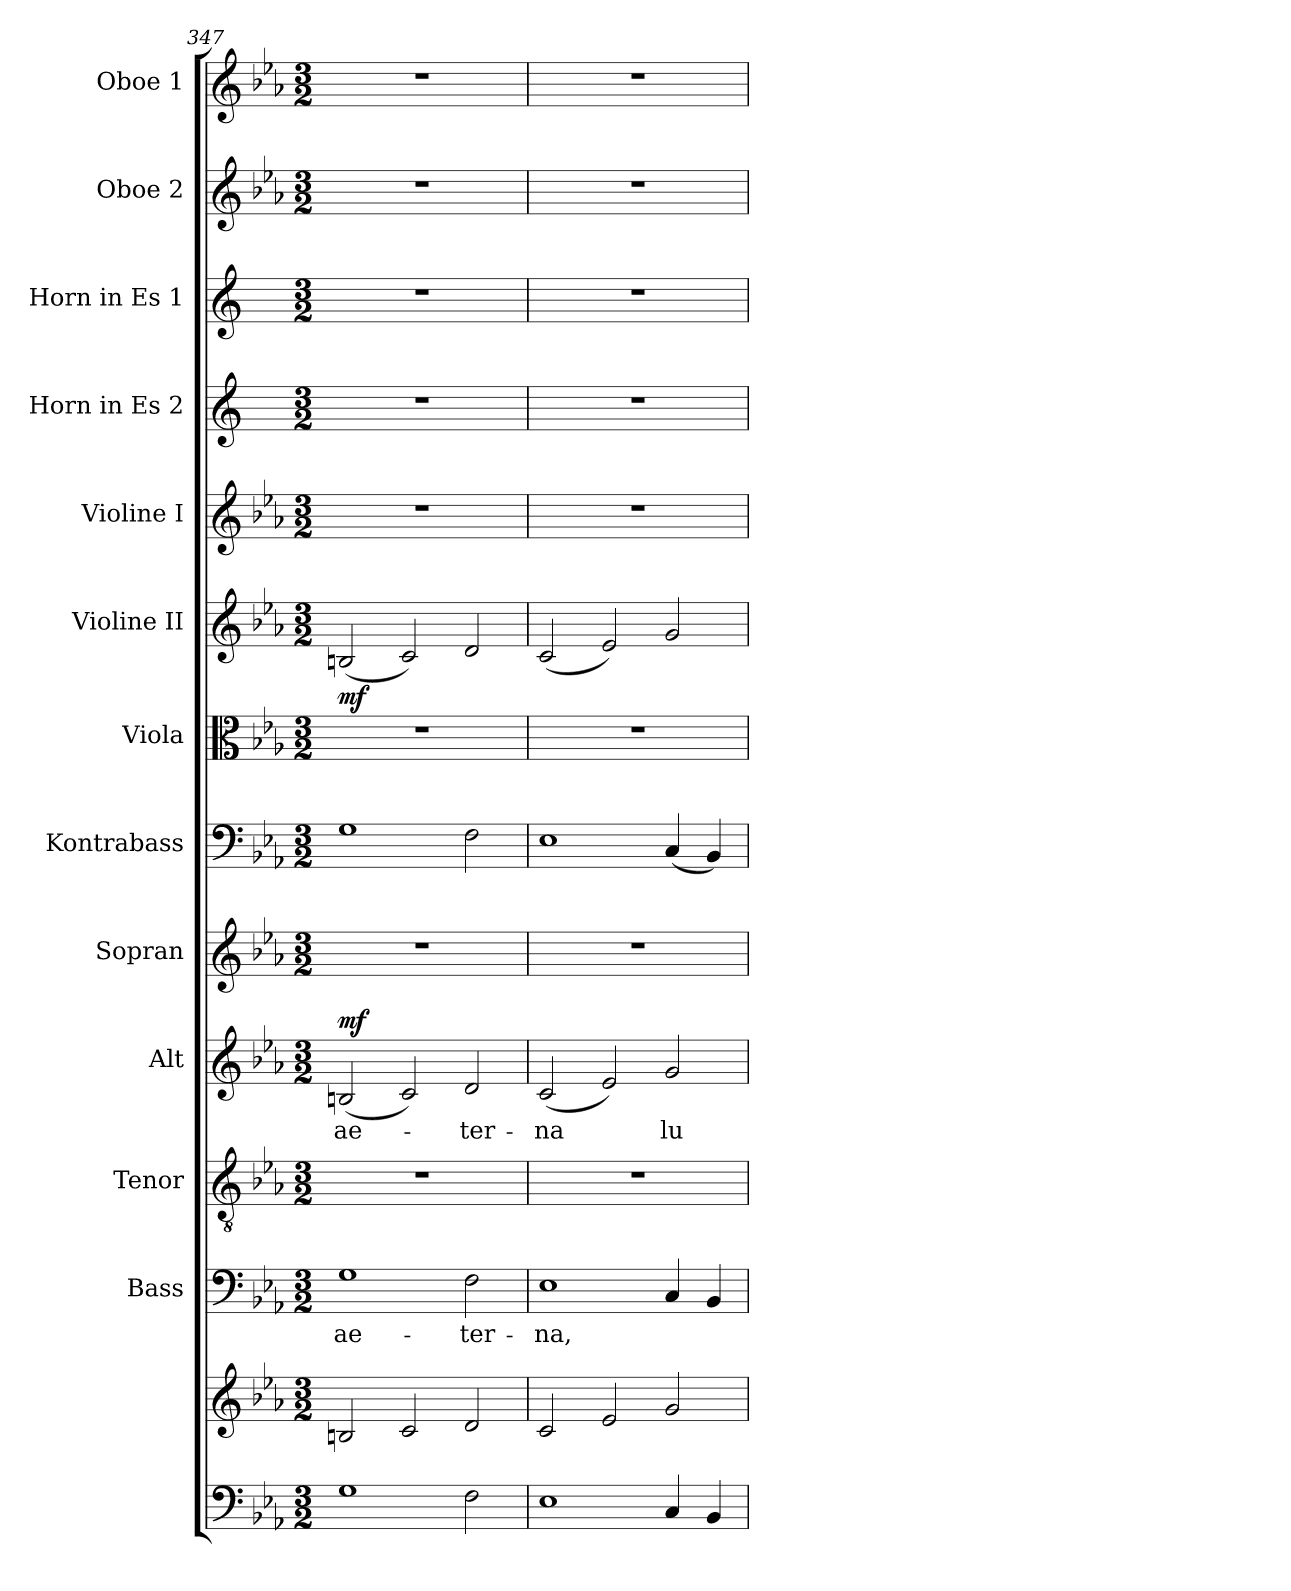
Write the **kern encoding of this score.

**kern	**kern	**kern	**text	**kern	**kern	**text	**dynam	**kern	**kern	**kern	**kern	**dynam	**kern	**kern	**kern	**kern	**kern
*part13	*part13	*part12	*part12	*part11	*part10	*part10	*part10	*part9	*part8	*part7	*part6	*part6	*part5	*part4	*part3	*part2	*part1
*staff14	*staff13	*staff12	*staff12	*staff11	*staff10	*staff10	*staff10	*staff9	*staff8	*staff7	*staff6	*staff6	*staff5	*staff4	*staff3	*staff2	*staff1
*	*	*I"Bass	*	*I"Tenor	*I"Alt	*	*	*I"Sopran	*I"Kontrabass	*I"Viola	*I"Violine II	*	*I"Violine I	*I"Horn in Es 2	*I"Horn in Es 1	*I"Oboe 2	*I"Oboe 1
*	*	*I'B.	*	*I'T.	*I'A.	*	*	*I'S.	*I'Kb.	*I'Vla.	*I'Vl. II	*	*I'Vl. I	*I'Hr. 2	*I'Hr. 1	*I'Ob. 2	*I'Ob. 1
*clefF4	*clefG2	*clefF4	*	*clefGv2	*clefG2	*	*	*clefG2	*clefF4	*clefC3	*clefG2	*	*clefG2	*clefG2	*clefG2	*clefG2	*clefG2
*	*	*	*	*	*	*	*	*	*ITrd7c12	*	*	*	*	*ITrd5c9	*ITrd5c9	*	*
*k[b-e-a-]	*k[b-e-a-]	*k[b-e-a-]	*	*k[b-e-a-]	*k[b-e-a-]	*	*	*k[b-e-a-]	*k[b-e-a-]	*k[b-e-a-]	*k[b-e-a-]	*	*k[b-e-a-]	*k[b-e-a-]	*k[b-e-a-]	*k[b-e-a-]	*k[b-e-a-]
*E-:	*E-:	*E-:	*	*E-:	*E-:	*	*	*E-:	*E-:	*E-:	*E-:	*	*E-:	*E-:	*E-:	*E-:	*E-:
*M3/2	*M3/2	*M3/2	*	*M3/2	*M3/2	*	*	*M3/2	*M3/2	*M3/2	*M3/2	*	*M3/2	*M3/2	*M3/2	*M3/2	*M3/2
=347	=347	=347	=347	=347	=347	=347	=347	=347	=347	=347	=347	=347	=347	=347	=347	=347	=347
!	!	!	!LO:LY:b	!	!	!LO:LY:b	!LO:DY:a	!	!	!	!	!LO:DY:b	!	!	!	!	!
1G	2Bn/	1G	ae-	1.r	(<2Bn/	ae-	mf	1.r	1GG	1.r	(<2Bn/	mf	1.r	1.r	1.r	1.r	1.r
.	2c/	.	.	.	2c/)	.	.	.	.	.	2c/)	.	.	.	.	.	.
!	!	!	!LO:LY:b	!	!	!LO:LY:b	!	!	!	!	!	!	!	!	!	!	!
2F\	2d/	2F\	-ter-	.	2d/	-ter-	.	.	2FF\	.	2d/	.	.	.	.	.	.
=348	=348	=348	=348	=348	=348	=348	=348	=348	=348	=348	=348	=348	=348	=348	=348	=348	=348
!	!	!	!LO:LY:b	!	!	!LO:LY:b	!	!	!	!	!	!	!	!	!	!	!
1E-	2c/	1E-	-na,	1.r	(<2c/	-na	.	1.r	1EE-	1.r	(<2c/	.	1.r	1.r	1.r	1.r	1.r
.	2e-/	.	.	.	2e-/)	.	.	.	.	.	2e-/)	.	.	.	.	.	.
!	!	!	!	!	!	!LO:LY:b	!	!	!	!	!	!	!	!	!	!	!
4C/	2g/	4C/	.	.	2g/	lu-	.	.	(<4CC/	.	2g/	.	.	.	.	.	.
4BB-/	.	4BB-/	.	.	.	.	.	.	4BBB-/)	.	.	.	.	.	.	.	.
=	=	=	=	=	=	=	=	=	=	=	=	=	=	=	=	=	=
*-	*-	*-	*-	*-	*-	*-	*-	*-	*-	*-	*-	*-	*-	*-	*-	*-	*-
